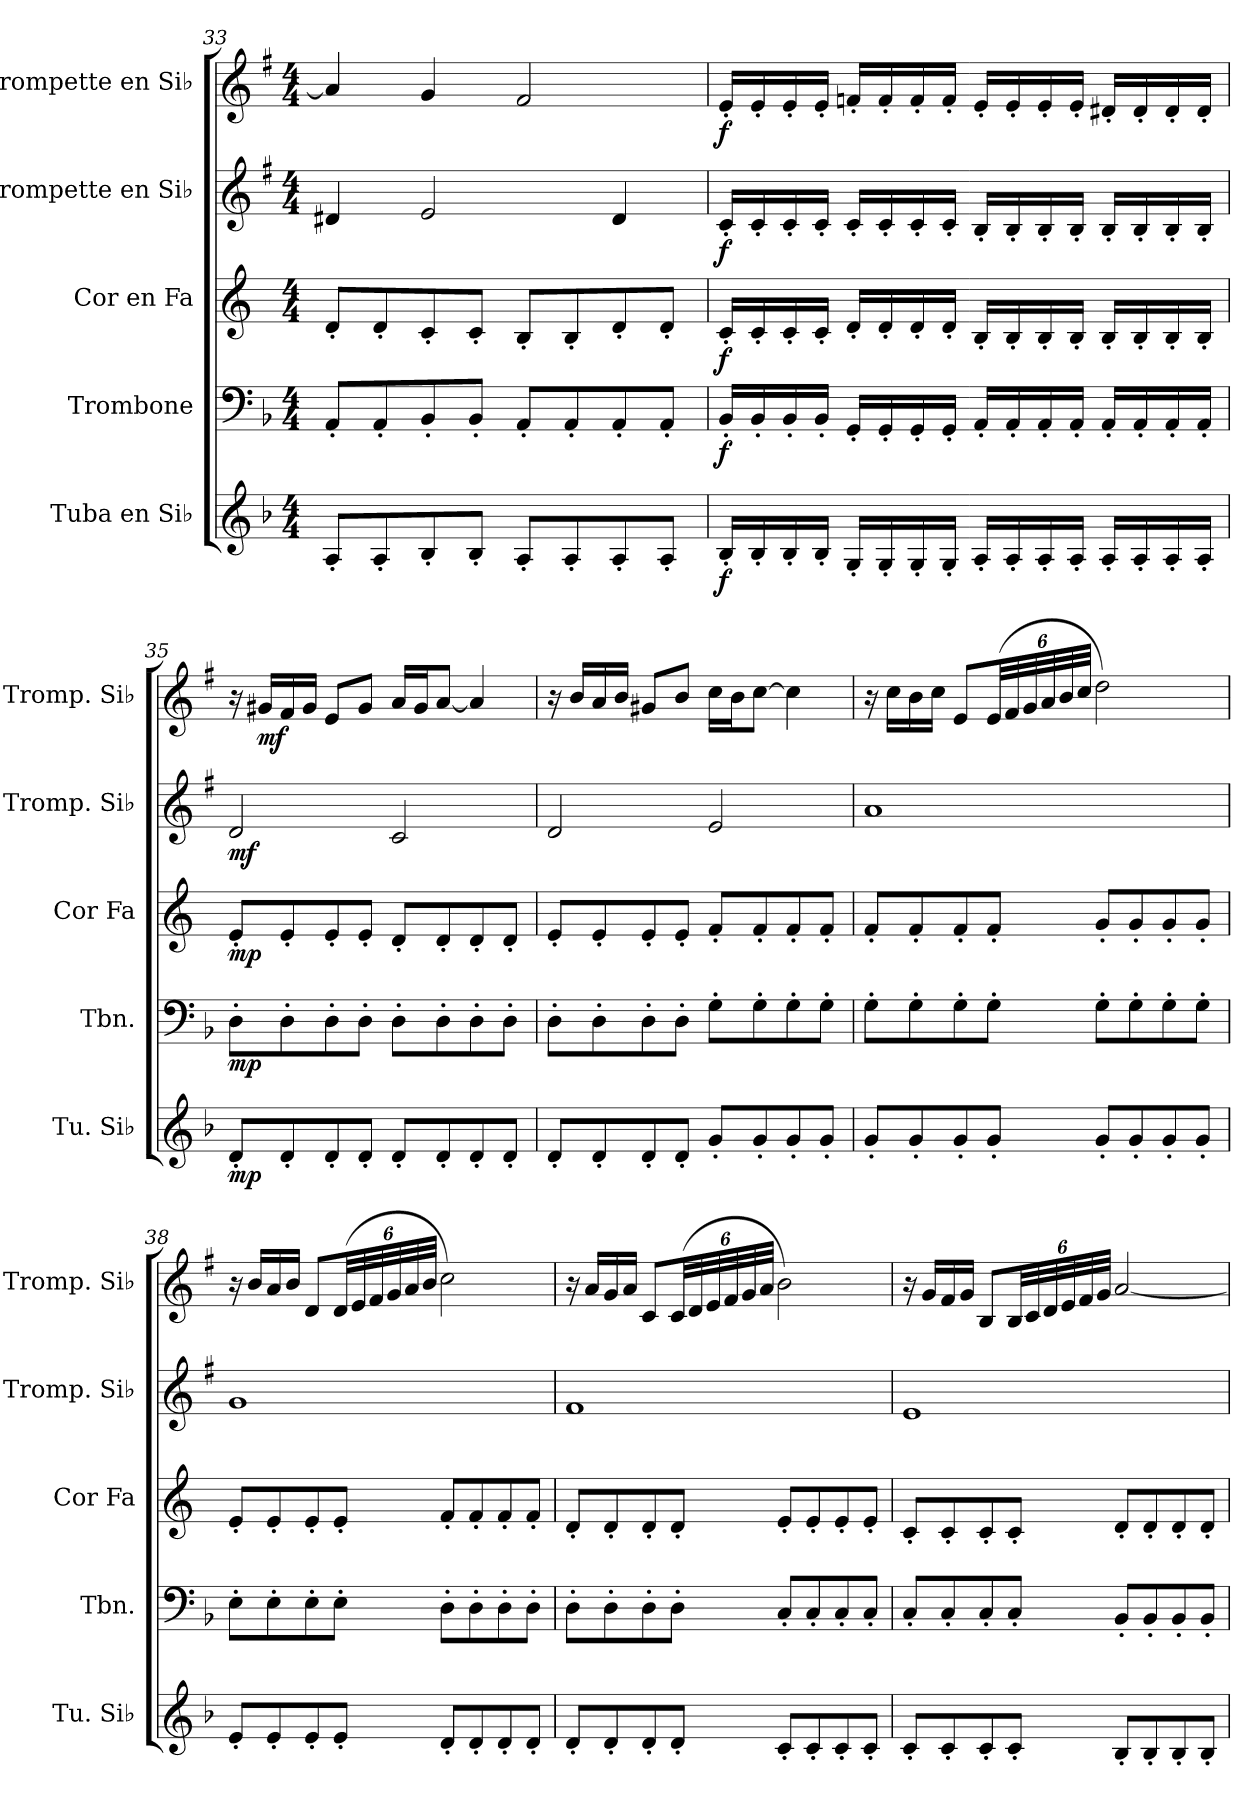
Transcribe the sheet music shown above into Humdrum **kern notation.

**kern	**dynam	**kern	**dynam	**kern	**dynam	**kern	**dynam	**kern	**dynam
*part5	*part5	*part4	*part4	*part3	*part3	*part2	*part2	*part1	*part1
*staff5	*staff5	*staff4	*staff4	*staff3	*staff3	*staff2	*staff2	*staff1	*staff1
*I"Tuba en Si♭	*	*I"Trombone	*	*I"Cor en Fa	*	*I"Trompette en Si♭	*	*I"Trompette en Si♭	*
*I'Tu. Si♭	*	*I'Tbn.	*	*I'Cor Fa	*	*I'Tromp. Si♭	*	*I'Tromp. Si♭	*
*clefG2	*	*clefF4	*	*clefG2	*	*clefG2	*	*clefG2	*
*ITrd15c26	*	*	*	*ITrd4c7	*	*ITrd1c2	*	*ITrd1c2	*
*k[b-]	*	*k[b-]	*	*k[b-]	*	*k[b-]	*	*k[b-]	*
*M4/4	*	*M4/4	*	*M4/4	*	*M4/4	*	*M4/4	*
=33	=33	=33	=33	=33	=33	=33	=33	=33	=33
8AAA'/L	.	8AA'/L	.	8G'/L	.	4c#X/	.	4g/]	.
8AAA'/	.	8AA'/	.	8G'/	.	.	.	.	.
8BBB-'/	.	8BB-'/	.	8F'/	.	2d/	.	4f/	.
8BBB-'/J	.	8BB-'/J	.	8F'/J	.	.	.	.	.
8AAA'/L	.	8AA'/L	.	8E'/L	.	.	.	2e/	.
8AAA'/	.	8AA'/	.	8E'/	.	.	.	.	.
8AAA'/	.	8AA'/	.	8G'/	.	4c#/	.	.	.
8AAA'/J	.	8AA'/J	.	8G'/J	.	.	.	.	.
!!LO:PB:g=z
=34	=34	=34	=34	=34	=34	=34	=34	=34	=34
!	!LO:DY:b	!	!LO:DY:b	!	!LO:DY:b	!	!LO:DY:b	!	!LO:DY:b
16BBB-'/LL	f	16BB-'/LL	f	16F'/LL	f	16B-'/LL	f	16d'/LL	f
16BBB-'/	.	16BB-'/	.	16F'/	.	16B-'/	.	16d'/	.
16BBB-'/	.	16BB-'/	.	16F'/	.	16B-'/	.	16d'/	.
16BBB-'/JJ	.	16BB-'/JJ	.	16F'/JJ	.	16B-'/JJ	.	16d'/JJ	.
16GGG'/LL	.	16GG'/LL	.	16G'/LL	.	16B-'/LL	.	16e-X'/LL	.
16GGG'/	.	16GG'/	.	16G'/	.	16B-'/	.	16e-'/	.
16GGG'/	.	16GG'/	.	16G'/	.	16B-'/	.	16e-'/	.
16GGG'/JJ	.	16GG'/JJ	.	16G'/JJ	.	16B-'/JJ	.	16e-'/JJ	.
16AAA'/LL	.	16AA'/LL	.	16E'/LL	.	16A'/LL	.	16d'/LL	.
16AAA'/	.	16AA'/	.	16E'/	.	16A'/	.	16d'/	.
16AAA'/	.	16AA'/	.	16E'/	.	16A'/	.	16d'/	.
16AAA'/JJ	.	16AA'/JJ	.	16E'/JJ	.	16A'/JJ	.	16d'/JJ	.
16AAA'/LL	.	16AA'/LL	.	16E'/LL	.	16A'/LL	.	16c#X'/LL	.
16AAA'/	.	16AA'/	.	16E'/	.	16A'/	.	16c#'/	.
16AAA'/	.	16AA'/	.	16E'/	.	16A'/	.	16c#'/	.
16AAA'/JJ	.	16AA'/JJ	.	16E'/JJ	.	16A'/JJ	.	16c#'/JJ	.
=35	=35	=35	=35	=35	=35	=35	=35	=35	=35
!	!LO:DY:b	!	!LO:DY:b	!	!LO:DY:b	!	!LO:DY:b	!	!
8DD'/L	mp	8D'\L	mp	8A'/L	mp	2c/	mf	16r	.
!	!	!	!	!	!	!	!	!	!LO:DY:b
.	.	.	.	.	.	.	.	16f#X/LL	mf
8DD'/	.	8D'\	.	8A'/	.	.	.	16e/	.
.	.	.	.	.	.	.	.	16f#/JJ	.
8DD'/	.	8D'\	.	8A'/	.	.	.	8d/L	.
8DD'/J	.	8D'\J	.	8A'/J	.	.	.	8f#/J	.
8DD'/L	.	8D'\L	.	8G'/L	.	2B-/	.	16g/LL	.
.	.	.	.	.	.	.	.	16f#/J	.
8DD'/	.	8D'\	.	8G'/	.	.	.	[8g/J	.
8DD'/	.	8D'\	.	8G'/	.	.	.	4g/]	.
8DD'/J	.	8D'\J	.	8G'/J	.	.	.	.	.
!!LO:LB:g=z
=36	=36	=36	=36	=36	=36	=36	=36	=36	=36
8DD'/L	.	8D'\L	.	8A'/L	.	2c/	.	16r	.
.	.	.	.	.	.	.	.	16a/LL	.
8DD'/	.	8D'\	.	8A'/	.	.	.	16g/	.
.	.	.	.	.	.	.	.	16a/JJ	.
8DD'/	.	8D'\	.	8A'/	.	.	.	8f#X/L	.
8DD'/J	.	8D'\J	.	8A'/J	.	.	.	8a/J	.
8GG'/L	.	8G'\L	.	8B-'/L	.	2d/	.	16b-\LL	.
.	.	.	.	.	.	.	.	16a\J	.
8GG'/	.	8G'\	.	8B-'/	.	.	.	[8b-\J	.
8GG'/	.	8G'\	.	8B-'/	.	.	.	4b-\]	.
8GG'/J	.	8G'\J	.	8B-'/J	.	.	.	.	.
=37	=37	=37	=37	=37	=37	=37	=37	=37	=37
8GG'/L	.	8G'\L	.	8B-'/L	.	1g	.	16r	.
.	.	.	.	.	.	.	.	16b-\LL	.
8GG'/	.	8G'\	.	8B-'/	.	.	.	16a\	.
.	.	.	.	.	.	.	.	16b-\JJ	.
8GG'/	.	8G'\	.	8B-'/	.	.	.	8d/L	.
*	*	*	*	*	*	*	*	*Xbrackettup	*
8GG'/J	.	8G'\J	.	8B-'/J	.	.	.	(>48d/LL	.
.	.	.	.	.	.	.	.	48e/	.
.	.	.	.	.	.	.	.	48f/	.
.	.	.	.	.	.	.	.	48g/	.
.	.	.	.	.	.	.	.	48a/	.
.	.	.	.	.	.	.	.	48b-/JJJ	.
8GG'/L	.	8G'\L	.	8c'/L	.	.	.	2cc\)	.
8GG'/	.	8G'\	.	8c'/	.	.	.	.	.
8GG'/	.	8G'\	.	8c'/	.	.	.	.	.
8GG'/J	.	8G'\J	.	8c'/J	.	.	.	.	.
=38	=38	=38	=38	=38	=38	=38	=38	=38	=38
8EE'/L	.	8E'\L	.	8A'/L	.	1f	.	16r	.
.	.	.	.	.	.	.	.	16a/LL	.
8EE'/	.	8E'\	.	8A'/	.	.	.	16g/	.
.	.	.	.	.	.	.	.	16a/JJ	.
8EE'/	.	8E'\	.	8A'/	.	.	.	8c/L	.
8EE'/J	.	8E'\J	.	8A'/J	.	.	.	(>48c/LL	.
.	.	.	.	.	.	.	.	48d/	.
.	.	.	.	.	.	.	.	48e/	.
.	.	.	.	.	.	.	.	48f/	.
.	.	.	.	.	.	.	.	48g/	.
.	.	.	.	.	.	.	.	48a/JJJ	.
8DD'/L	.	8D'\L	.	8B-'/L	.	.	.	2b-\)	.
8DD'/	.	8D'\	.	8B-'/	.	.	.	.	.
8DD'/	.	8D'\	.	8B-'/	.	.	.	.	.
8DD'/J	.	8D'\J	.	8B-'/J	.	.	.	.	.
!!LO:PB:g=z
=39	=39	=39	=39	=39	=39	=39	=39	=39	=39
8DD'/L	.	8D'\L	.	8G'/L	.	1e	.	16r	.
.	.	.	.	.	.	.	.	16g/LL	.
8DD'/	.	8D'\	.	8G'/	.	.	.	16f/	.
.	.	.	.	.	.	.	.	16g/JJ	.
8DD'/	.	8D'\	.	8G'/	.	.	.	8B-/L	.
8DD'/J	.	8D'\J	.	8G'/J	.	.	.	(>48B-/LL	.
.	.	.	.	.	.	.	.	48c/	.
.	.	.	.	.	.	.	.	48d/	.
.	.	.	.	.	.	.	.	48e/	.
.	.	.	.	.	.	.	.	48f/	.
.	.	.	.	.	.	.	.	48g/JJJ	.
8CC'/L	.	8C'/L	.	8A'/L	.	.	.	2a\)	.
8CC'/	.	8C'/	.	8A'/	.	.	.	.	.
8CC'/	.	8C'/	.	8A'/	.	.	.	.	.
8CC'/J	.	8C'/J	.	8A'/J	.	.	.	.	.
=40	=40	=40	=40	=40	=40	=40	=40	=40	=40
8CC'/L	.	8C'/L	.	8F'/L	.	1d	.	16r	.
.	.	.	.	.	.	.	.	16f/LL	.
8CC'/	.	8C'/	.	8F'/	.	.	.	16e/	.
.	.	.	.	.	.	.	.	16f/JJ	.
8CC'/	.	8C'/	.	8F'/	.	.	.	8A/L	.
8CC'/J	.	8C'/J	.	8F'/J	.	.	.	48A/LL	.
.	.	.	.	.	.	.	.	48B-/	.
.	.	.	.	.	.	.	.	48c/	.
.	.	.	.	.	.	.	.	48d/	.
.	.	.	.	.	.	.	.	48e/	.
.	.	.	.	.	.	.	.	48f/JJJ	.
8BBB-'/L	.	8BB-'/L	.	8G'/L	.	.	.	[2g/	.
8BBB-'/	.	8BB-'/	.	8G'/	.	.	.	.	.
8BBB-'/	.	8BB-'/	.	8G'/	.	.	.	.	.
8BBB-'/J	.	8BB-'/J	.	8G'/J	.	.	.	.	.
=	=	=	=	=	=	=	=	=	=
*-	*-	*-	*-	*-	*-	*-	*-	*-	*-
